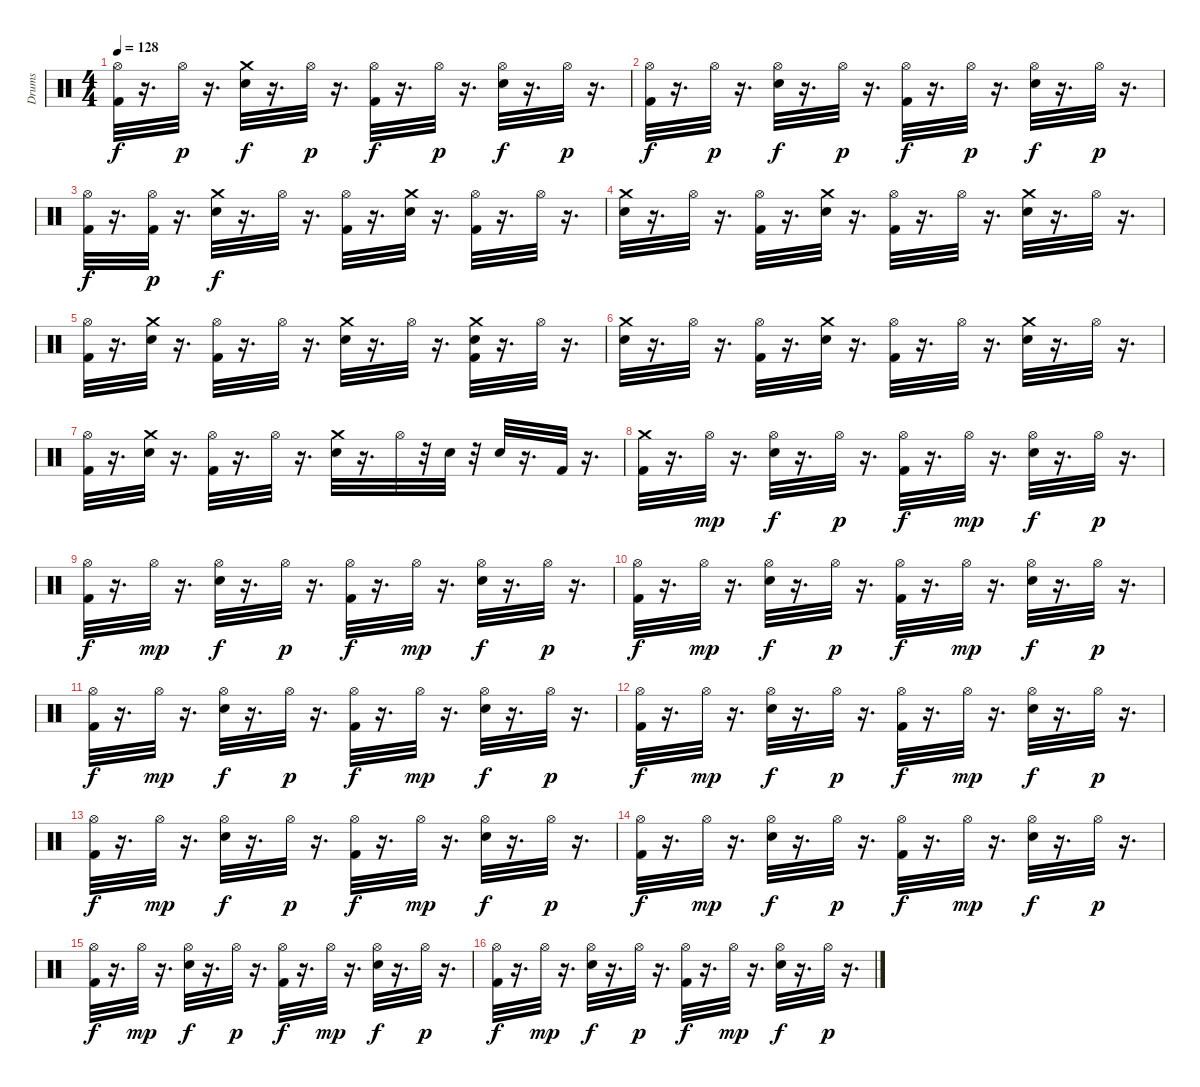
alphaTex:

\track ("Drums" "Drums") {instrument percussion}
\staff {score}
\articulation defaults
\ts (4 4)
\tempo 128
\clef neutral
\ks c
("Hi-Hat (open)" "Kick (hit) 2").32{dy f} r.16{d} "Hi-Hat (open)".32{dy p} r.16{d} ("Crash medium (hit)" "Electric Snare (hit)").32{dy f} r.16{d} "Hi-Hat (open)".32{dy p} r.16{d} ("Hi-Hat (open)" "Kick (hit) 2").32{dy f} r.16{d} "Hi-Hat (open)".32{dy p} r.16{d} ("Hi-Hat (open)" "Electric Snare (hit)").32{dy f} r.16{d} "Hi-Hat (open)".32{dy p} r.16{d} |
("Hi-Hat (open)" "Kick (hit) 2").32{dy f} r.16{d} "Hi-Hat (open)".32{dy p} r.16{d} ("Hi-Hat (open)" "Electric Snare (hit)").32{dy f} r.16{d} "Hi-Hat (open)".32{dy p} r.16{d} ("Hi-Hat (open)" "Kick (hit) 2").32{dy f} r.16{d} "Hi-Hat (open)".32{dy p} r.16{d} ("Hi-Hat (open)" "Electric Snare (hit)").32{dy f} r.16{d} "Hi-Hat (open)".32{dy p} r.16{d} |
("Hi-Hat (open)" "Kick (hit) 2").32{dy f} r.16{d} ("Kick (hit) 2" "Hi-Hat (open)").32{dy p} r.16{d} ("Crash medium (hit)" "Electric Snare (hit)").32{dy f} r.16{d} "Hi-Hat (open)".32 r.16{d} ("Hi-Hat (open)" "Kick (hit) 2").32 r.16{d} ("Crash medium (hit)" "Electric Snare (hit)").32 r.16{d} ("Hi-Hat (open)" "Kick (hit) 2").32 r.16{d} "Hi-Hat (open)".32 r.16{d} |
("Crash medium (hit)" "Electric Snare (hit)").32 r.16{d} "Hi-Hat (open)".32 r.16{d} ("Hi-Hat (open)" "Kick (hit) 2").32 r.16{d} ("Crash medium (hit)" "Electric Snare (hit)").32 r.16{d} ("Hi-Hat (open)" "Kick (hit) 2").32 r.16{d} "Hi-Hat (open)".32 r.16{d} ("Crash medium (hit)" "Electric Snare (hit)").32 r.16{d} "Hi-Hat (open)".32 r.16{d} |
("Hi-Hat (open)" "Kick (hit) 2").32 r.16{d} ("Crash medium (hit)" "Electric Snare (hit)").32 r.16{d} ("Hi-Hat (open)" "Kick (hit) 2").32 r.16{d} "Hi-Hat (open)".32 r.16{d} ("Crash medium (hit)" "Electric Snare (hit)").32 r.16{d} "Hi-Hat (open)".32 r.16{d} ("Crash medium (hit)" "Kick (hit) 2" "Electric Snare (hit)").32 r.16{d} "Hi-Hat (open)".32 r.16{d} |
("Crash medium (hit)" "Electric Snare (hit)").32 r.16{d} "Hi-Hat (open)".32 r.16{d} ("Hi-Hat (open)" "Kick (hit) 2").32 r.16{d} ("Crash medium (hit)" "Electric Snare (hit)").32 r.16{d} ("Hi-Hat (open)" "Kick (hit) 2").32 r.16{d} "Hi-Hat (open)".32 r.16{d} ("Crash medium (hit)" "Electric Snare (hit)").32 r.16{d} "Hi-Hat (open)".32 r.16{d} |
("Hi-Hat (open)" "Kick (hit) 2").32 r.16{d} ("Crash medium (hit)" "Electric Snare (hit)").32 r.16{d} ("Hi-Hat (open)" "Kick (hit) 2").32 r.16{d} "Hi-Hat (open)".32 r.16{d} ("Crash medium (hit)" "Electric Snare (hit)").32 r.16{d} "Hi-Hat (open)".32 r.32 "Electric Snare (hit)".32 r.32 "Electric Snare (hit)".32 r.16{d} "Kick (hit) 2".32 r.16{d} |
("Crash medium (hit)" "Kick (hit) 2").32 r.16{d} "Hi-Hat (open)".32{dy mp} r.16{d} ("Hi-Hat (open)" "Electric Snare (hit)").32{dy f} r.16{d} "Hi-Hat (open)".32{dy p} r.16{d} ("Hi-Hat (open)" "Kick (hit) 2").32{dy f} r.16{d} "Hi-Hat (open)".32{dy mp} r.16{d} ("Hi-Hat (open)" "Electric Snare (hit)").32{dy f} r.16{d} "Hi-Hat (open)".32{dy p} r.16{d} |
("Hi-Hat (open)" "Kick (hit) 2").32{dy f} r.16{d} "Hi-Hat (open)".32{dy mp} r.16{d} ("Hi-Hat (open)" "Electric Snare (hit)").32{dy f} r.16{d} "Hi-Hat (open)".32{dy p} r.16{d} ("Hi-Hat (open)" "Kick (hit) 2").32{dy f} r.16{d} "Hi-Hat (open)".32{dy mp} r.16{d} ("Hi-Hat (open)" "Electric Snare (hit)").32{dy f} r.16{d} "Hi-Hat (open)".32{dy p} r.16{d} |
("Hi-Hat (open)" "Kick (hit) 2").32{dy f} r.16{d} "Hi-Hat (open)".32{dy mp} r.16{d} ("Hi-Hat (open)" "Electric Snare (hit)").32{dy f} r.16{d} "Hi-Hat (open)".32{dy p} r.16{d} ("Hi-Hat (open)" "Kick (hit) 2").32{dy f} r.16{d} "Hi-Hat (open)".32{dy mp} r.16{d} ("Hi-Hat (open)" "Electric Snare (hit)").32{dy f} r.16{d} "Hi-Hat (open)".32{dy p} r.16{d} |
("Hi-Hat (open)" "Kick (hit) 2").32{dy f} r.16{d} "Hi-Hat (open)".32{dy mp} r.16{d} ("Hi-Hat (open)" "Electric Snare (hit)").32{dy f} r.16{d} "Hi-Hat (open)".32{dy p} r.16{d} ("Hi-Hat (open)" "Kick (hit) 2").32{dy f} r.16{d} "Hi-Hat (open)".32{dy mp} r.16{d} ("Hi-Hat (open)" "Electric Snare (hit)").32{dy f} r.16{d} "Hi-Hat (open)".32{dy p} r.16{d} |
("Hi-Hat (open)" "Kick (hit) 2").32{dy f} r.16{d} "Hi-Hat (open)".32{dy mp} r.16{d} ("Hi-Hat (open)" "Electric Snare (hit)").32{dy f} r.16{d} "Hi-Hat (open)".32{dy p} r.16{d} ("Hi-Hat (open)" "Kick (hit) 2").32{dy f} r.16{d} "Hi-Hat (open)".32{dy mp} r.16{d} ("Hi-Hat (open)" "Electric Snare (hit)").32{dy f} r.16{d} "Hi-Hat (open)".32{dy p} r.16{d} |
("Hi-Hat (open)" "Kick (hit) 2").32{dy f} r.16{d} "Hi-Hat (open)".32{dy mp} r.16{d} ("Hi-Hat (open)" "Electric Snare (hit)").32{dy f} r.16{d} "Hi-Hat (open)".32{dy p} r.16{d} ("Hi-Hat (open)" "Kick (hit) 2").32{dy f} r.16{d} "Hi-Hat (open)".32{dy mp} r.16{d} ("Hi-Hat (open)" "Electric Snare (hit)").32{dy f} r.16{d} "Hi-Hat (open)".32{dy p} r.16{d} |
("Hi-Hat (open)" "Kick (hit) 2").32{dy f} r.16{d} "Hi-Hat (open)".32{dy mp} r.16{d} ("Hi-Hat (open)" "Electric Snare (hit)").32{dy f} r.16{d} "Hi-Hat (open)".32{dy p} r.16{d} ("Hi-Hat (open)" "Kick (hit) 2").32{dy f} r.16{d} "Hi-Hat (open)".32{dy mp} r.16{d} ("Hi-Hat (open)" "Electric Snare (hit)").32{dy f} r.16{d} "Hi-Hat (open)".32{dy p} r.16{d} |
("Hi-Hat (open)" "Kick (hit) 2").32{dy f} r.16{d} "Hi-Hat (open)".32{dy mp} r.16{d} ("Hi-Hat (open)" "Electric Snare (hit)").32{dy f} r.16{d} "Hi-Hat (open)".32{dy p} r.16{d} ("Hi-Hat (open)" "Kick (hit) 2").32{dy f} r.16{d} "Hi-Hat (open)".32{dy mp} r.16{d} ("Hi-Hat (open)" "Electric Snare (hit)").32{dy f} r.16{d} "Hi-Hat (open)".32{dy p} r.16{d} |
("Hi-Hat (open)" "Kick (hit) 2").32{dy f} r.16{d} "Hi-Hat (open)".32{dy mp} r.16{d} ("Hi-Hat (open)" "Electric Snare (hit)").32{dy f} r.16{d} "Hi-Hat (open)".32{dy p} r.16{d} ("Hi-Hat (open)" "Kick (hit) 2").32{dy f} r.16{d} "Hi-Hat (open)".32{dy mp} r.16{d} ("Hi-Hat (open)" "Electric Snare (hit)").32{dy f} r.16{d} "Hi-Hat (open)".32{dy p} r.16{d}
